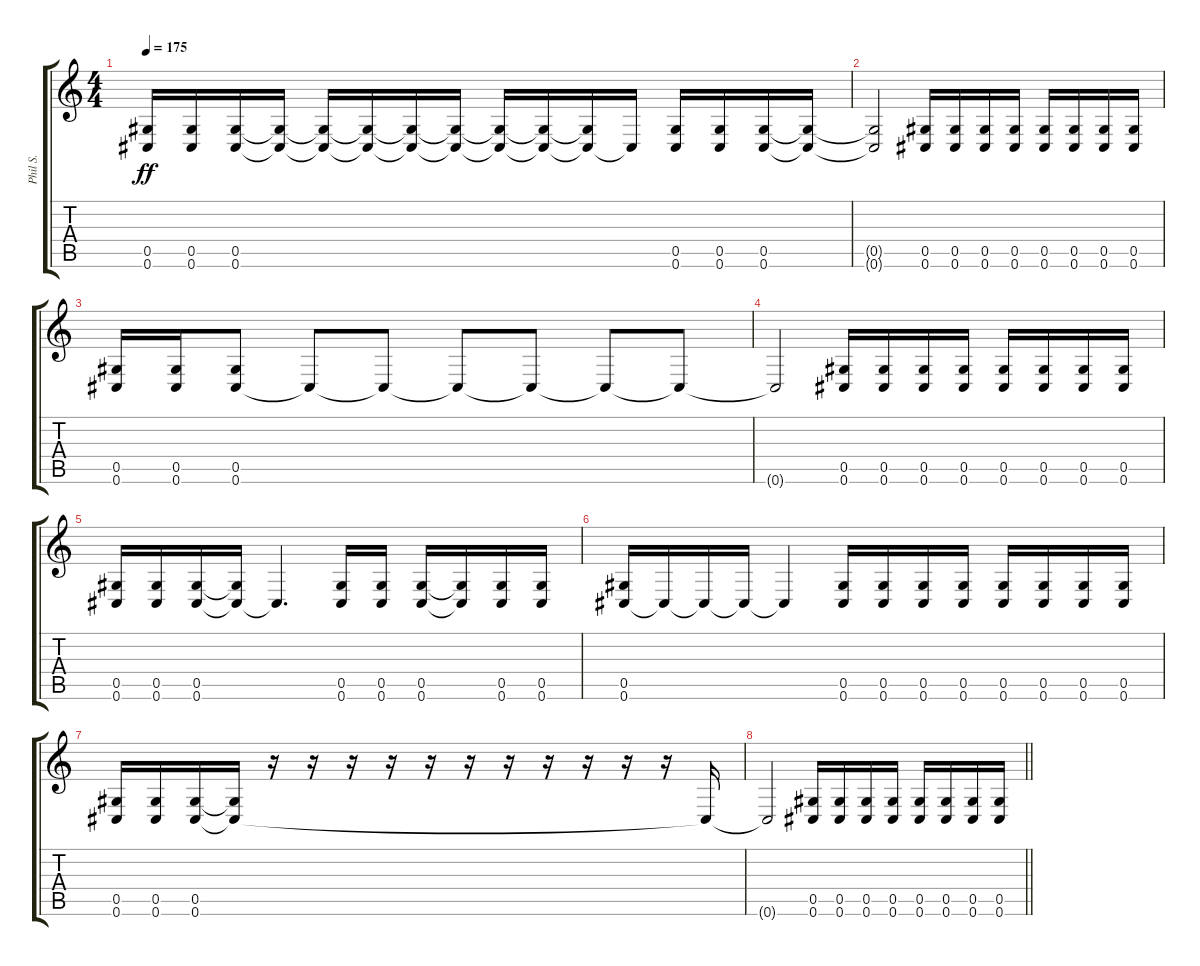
\track ("Phil S." "Phil S.") {instrument distortionguitar}
\staff {score tabs}
\tuning (Eb4 Bb3 Gb3 Db3 Ab2 Db2) {hide}
\ts (4 4)
\tempo 175
\clef g2
\ks c
(0.5 0.6).16{dy ff} (0.5 0.6).16 (0.5 0.6).16 (0.5{t} 0.6{t}).16 (0.5{t} 0.6{t}).16 (0.5{t} 0.6{t}).16 (0.5{t} 0.6{t}).16 (0.5{t} 0.6{t}).16 (0.5{t} 0.6{t}).16 (0.5{t} 0.6{t}).16 (0.5{t} 0.6{t}).16 0.6{t}.16 (0.5 0.6).16{balance 0 instrument overdrivenguitar} (0.5 0.6).16 (0.5 0.6).16 (0.5{t} 0.6{t}).16 |
(0.5{t} 0.6{t}).2 (0.5 0.6).16{balance 8 instrument overdrivenguitar} (0.5 0.6).16 (0.5 0.6).16 (0.5 0.6).16 (0.5 0.6).16 (0.5 0.6).16 (0.5 0.6).16 (0.5 0.6).16 |
(0.5 0.6).16 (0.5 0.6).16 (0.5 0.6).8 0.6{t}.8 0.6{t}.8 0.6{t}.8 0.6{t}.8 0.6{t}.8 0.6{t}.8 |
0.6{t}.2 (0.5 0.6).16{balance 8 instrument overdrivenguitar} (0.5 0.6).16 (0.5 0.6).16 (0.5 0.6).16 (0.5 0.6).16 (0.5 0.6).16 (0.5 0.6).16 (0.5 0.6).16 |
(0.5 0.6).16 (0.5 0.6).16 (0.5 0.6).16 (0.5{t} 0.6{t}).16 0.6{t}.4{d} (0.5 0.6).16{balance 0} (0.5 0.6).16 (0.5 0.6).16 (0.5{t} 0.6{t}).16 (0.5 0.6).16 (0.5 0.6).16 |
(0.5 0.6).16 0.6{t}.16 0.6{t}.16 0.6{t}.16 0.6{t}.4 (0.5 0.6).16 (0.5 0.6).16 (0.5 0.6).16 (0.5 0.6).16 (0.5 0.6).16 (0.5 0.6).16 (0.5 0.6).16 (0.5 0.6).16 |
(0.5 0.6).16 (0.5 0.6).16 (0.5 0.6).16 (0.5{t} 0.6{t}).16 r.16 r.16 r.16 r.16 r.16 r.16 r.16 r.16 r.16 r.16 r.16 0.6{t}.16 |
\barLineRight lightlight
0.6{t}.2 (0.5 0.6).16{balance 5} (0.5 0.6).16 (0.5 0.6).16 (0.5 0.6).16 (0.5 0.6).16 (0.5 0.6).16 (0.5 0.6).16 (0.5 0.6).16
